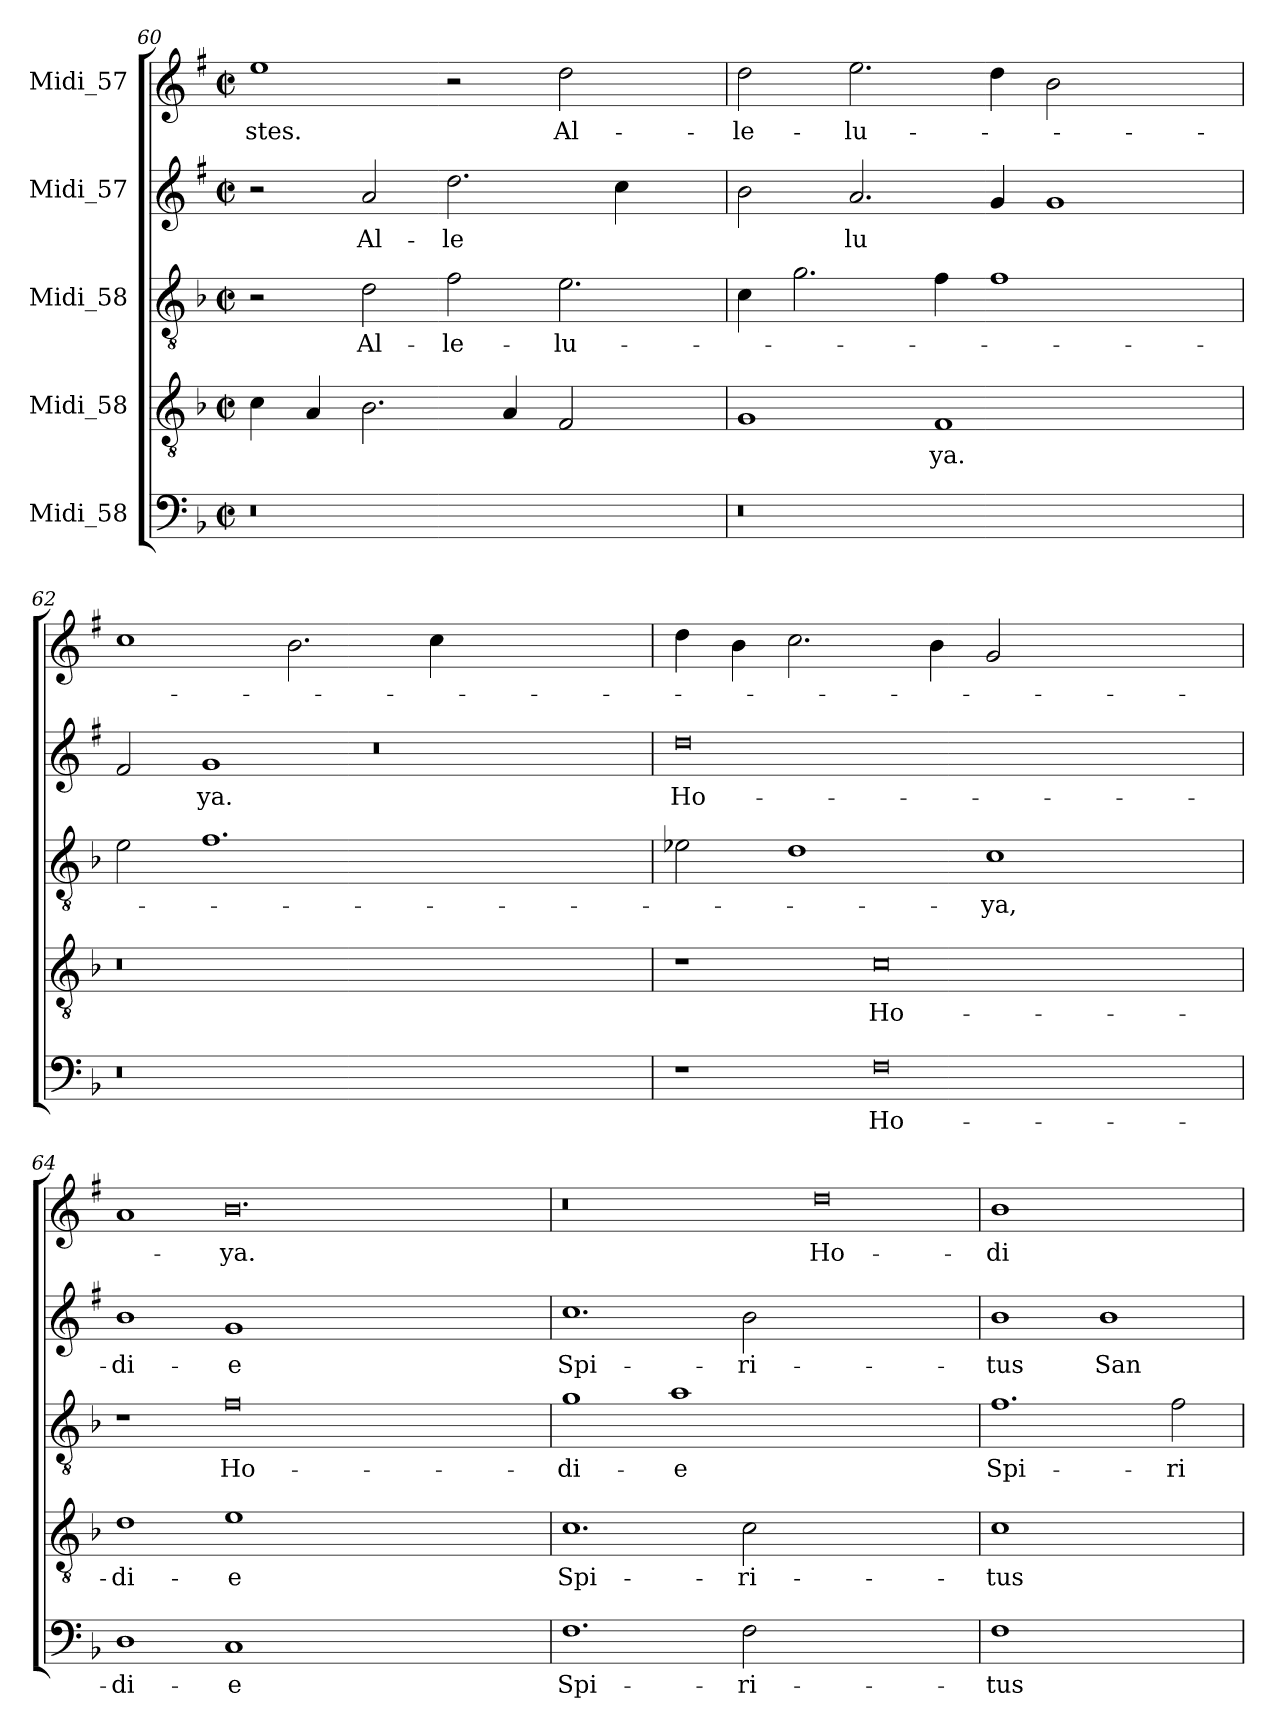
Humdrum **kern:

**kern	**text	**kern	**text	**kern	**text	**kern	**text	**kern	**text
*part5	*part5	*part4	*part4	*part3	*part3	*part2	*part2	*part1	*part1
*staff5	*staff5	*staff4	*staff4	*staff3	*staff3	*staff2	*staff2	*staff1	*staff1
*I"Midi_58	*	*I"Midi_58	*	*I"Midi_58	*	*I"Midi_57	*	*I"Midi_57	*
!!LO:LB:g=z
*clefF4	*	*clefGv2	*	*clefGv2	*	*clefG2	*	*clefG2	*
*	*	*	*	*	*	*ITrd1c2	*	*ITrd1c2	*
*k[b-]	*	*k[b-]	*	*k[b-]	*	*k[b-]	*	*k[b-]	*
*F:	*	*F:	*	*F:	*	*F:	*	*F:	*
*M4/2	*	*M4/2	*	*M4/2	*	*M4/2	*	*M4/2	*
*met(c|)	*	*met(c|)	*	*met(c|)	*	*met(c|)	*	*met(c|)	*
=60	=60	=60	=60	=60	=60	=60	=60	=60	=60
!	!	!	!	!	!	!	!	!	!LO:LY:b
*	*	*	*	*	*	*	*	*^	*
0r	.	4c	.	2r	.	2r	.	1dd	0ryy	-stes.
.	.	4A	.	.	.	.	.	.	.	.
!	!	!	!	!	!LO:LY:b	!	!LO:LY:b	!	!	!
.	.	2.B-	.	2d	Al-	2g	Al-	.	.	.
!	!	!	!	!	!LO:LY:b	!	!LO:LY:b	!	!	!
.	.	.	.	2f	-le-	2.cc	-le	2r	.	.
.	.	4A	.	.	.	.	.	.	.	.
!	!	!	!	!	!LO:LY:b	!	!	!	!	!LO:LY:b
.	.	2F	.	2.e	-lu-	.	.	2cc	.	Al-
.	.	.	.	.	.	4b-	.	.	.	.
4ryy	.	4ryy	.	.	.	4ryy	.	4ryy	4ryy	.
=61	=61	=61	=61	=61	=61	=61	=61	=61	=61	=61
!	!	!	!	!	!	!	!	!	!	!LO:LY:b
0r	.	1G	.	4c	.	2a	.	2cc	0ryy	-le-
.	.	.	.	2.g	.	.	.	.	.	.
!	!	!	!	!	!	!	!LO:LY:b	!	!	!LO:LY:b
.	.	.	.	.	.	2.g	lu	2.dd	.	-lu-
!	!	!	!LO:LY:b	!	!	!	!	!	!	!
.	.	1F	-ya.	4f	.	.	.	.	.	.
.	.	.	.	1f	.	4f	.	4cc	.	.
.	.	.	.	.	.	1f	.	2a	.	.
2ryy	.	2ryy	.	.	.	.	.	2ryy	2ryy	.
.	.	.	.	4ryy	.	.	.	.	.	.
=62	=62	=62	=62	=62	=62	=62	=62	=62	=62	=62
0r	.	0r	.	2e	.	2e	.	1b-	0ryy	.
!	!	!	!	!	!	!	!LO:LY:b	!	!	!
.	.	.	.	1.f	.	1f	ya.	.	.	.
.	.	.	.	.	.	.	.	2.a	.	.
.	.	.	.	.	.	0r	.	.	.	.
.	.	.	.	.	.	.	.	4b-	.	.
1.ryy	.	1.ryy	.	1.ryy	.	.	.	1.ryy	1.ryy	.
=63	=63	=63	=63	=63	=63	=63	=63	=63	=63	=63
!	!	!	!	!	!	!	!LO:LY:b	!	!	!
1r	.	1r	.	2e-	.	0cc	Ho-	4cc	0ryy	.
.	.	.	.	.	.	.	.	4a	.	.
.	.	.	.	1d	.	.	.	2.b-	.	.
!	!LO:LY:b	!	!LO:LY:b	!	!	!	!	!	!	!
0F	Ho-	0c	Ho-	.	.	.	.	.	.	.
.	.	.	.	.	.	.	.	4a	.	.
!	!	!	!	!	!LO:LY:b	!	!	!	!	!
.	.	.	.	1c	-ya,	.	.	2f	.	.
.	.	.	.	.	.	1ryy	.	1ryy	1ryy	.
.	.	.	.	2ryy	.	.	.	.	.	.
=64	=64	=64	=64	=64	=64	=64	=64	=64	=64	=64
!	!LO:LY:b	!	!LO:LY:b	!	!	!	!LO:LY:b	!	!	!
1D	-di-	1d	-di-	1r	.	1a	-di-	1g	0ryy	.
!	!LO:LY:b	!	!LO:LY:b	!	!LO:LY:b	!	!LO:LY:b	!	!	!LO:LY:b
1C	-e	1e	-e	0f	Ho-	1f	-e	0.a	.	-ya.
0ryy	.	0ryy	.	.	.	0ryy	.	.	0ryy	.
.	.	.	.	1ryy	.	.	.	.	.	.
!!LO:LB:g=z	!!
=64	=64	=64	=64	=64	=64	=64	=64	=64	=64	=64
!	!LO:LY:b	!	!LO:LY:b	!	!LO:LY:b	!	!LO:LY:b	!	!	!
1.F	Spi-	1.c	Spi-	1g	-di-	1.b-	Spi-	0r	0ryy	.
!	!	!	!	!	!LO:LY:b	!	!	!	!	!
.	.	.	.	1a	-e	.	.	.	.	.
!	!LO:LY:b	!	!LO:LY:b	!	!	!	!LO:LY:b	!	!	!
2F	-ri-	2c	-ri-	.	.	2a	-ri-	.	.	.
!	!	!	!	!	!	!	!	!	!	!LO:LY:b
0ryy	.	0ryy	.	0ryy	.	0ryy	.	0cc	0ryy	Ho-
=65	=65	=65	=65	=65	=65	=65	=65	=65	=65	=65
!	!LO:LY:b	!	!LO:LY:b	!	!LO:LY:b	!	!LO:LY:b	!	!	!LO:LY:b
1F	-tus	1c	-tus	1.f	Spi-	1a	-tus	1a	0ryy	-di-
!	!	!	!	!	!	!	!LO:LY:b	!	!	!
1ryy	.	1ryy	.	.	.	1a	San-	1ryy	.	.
!	!	!	!	!	!LO:LY:b	!	!	!	!	!
.	.	.	.	2f	-ri-	.	.	.	.	.
*	*	*	*	*	*	*	*	*v	*v	*
=	=	=	=	=	=	=	=	=	=
*-	*-	*-	*-	*-	*-	*-	*-	*-	*-
